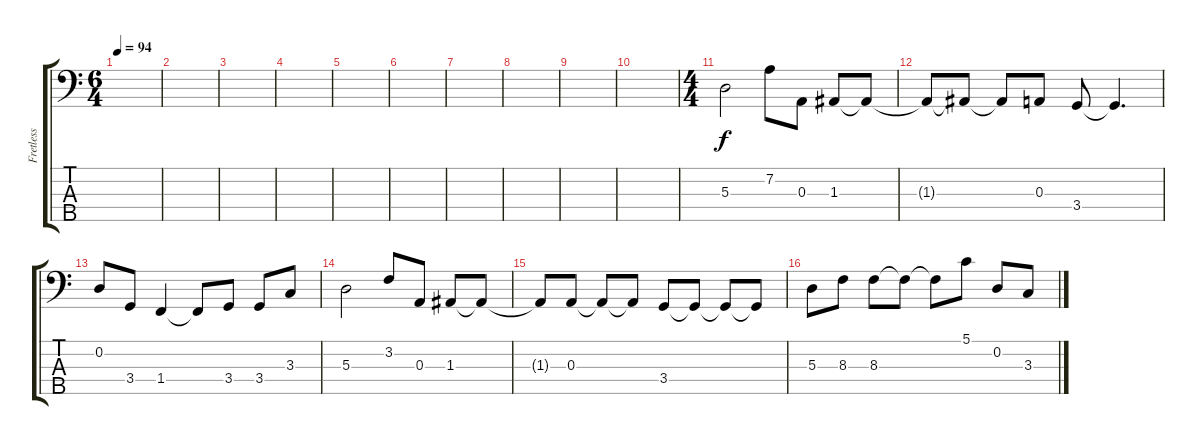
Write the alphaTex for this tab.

\track ("Fretless" "Fretless") {instrument fretlessbass}
\staff {score tabs}
\tuning (G2 D2 A1 E1 B0) {hide}
\ts (6 4)
\tempo 94
\clef f4
\ks c
|
|
|
|
|
|
|
|
|
|
\ts (4 4)
5.3.2{volume 10 instrument fretlessbass} 7.2.8 0.3.8 1.3.8 1.3{t}.8 |
1.3{t}.8 1.3{t}.8 1.3{t}.8 0.3.8 3.4.8 3.4{t}.4{d} |
0.2.8 3.4.8 1.4.4 1.4{t}.8 3.4.8 3.4.8 3.3.8 |
5.3.2{instrument fretlessbass} 3.2.8 0.3.8 1.3.8 1.3{t}.8 |
1.3{t}.8 0.3.8 0.3{t}.8 0.3{t}.8 3.4.8 3.4{t}.8 3.4{t}.8 3.4{t}.8 |
5.3.8 8.3.8 8.3.8 8.3{t}.8 8.3{t}.8 5.1.8 0.2.8 3.3.8
